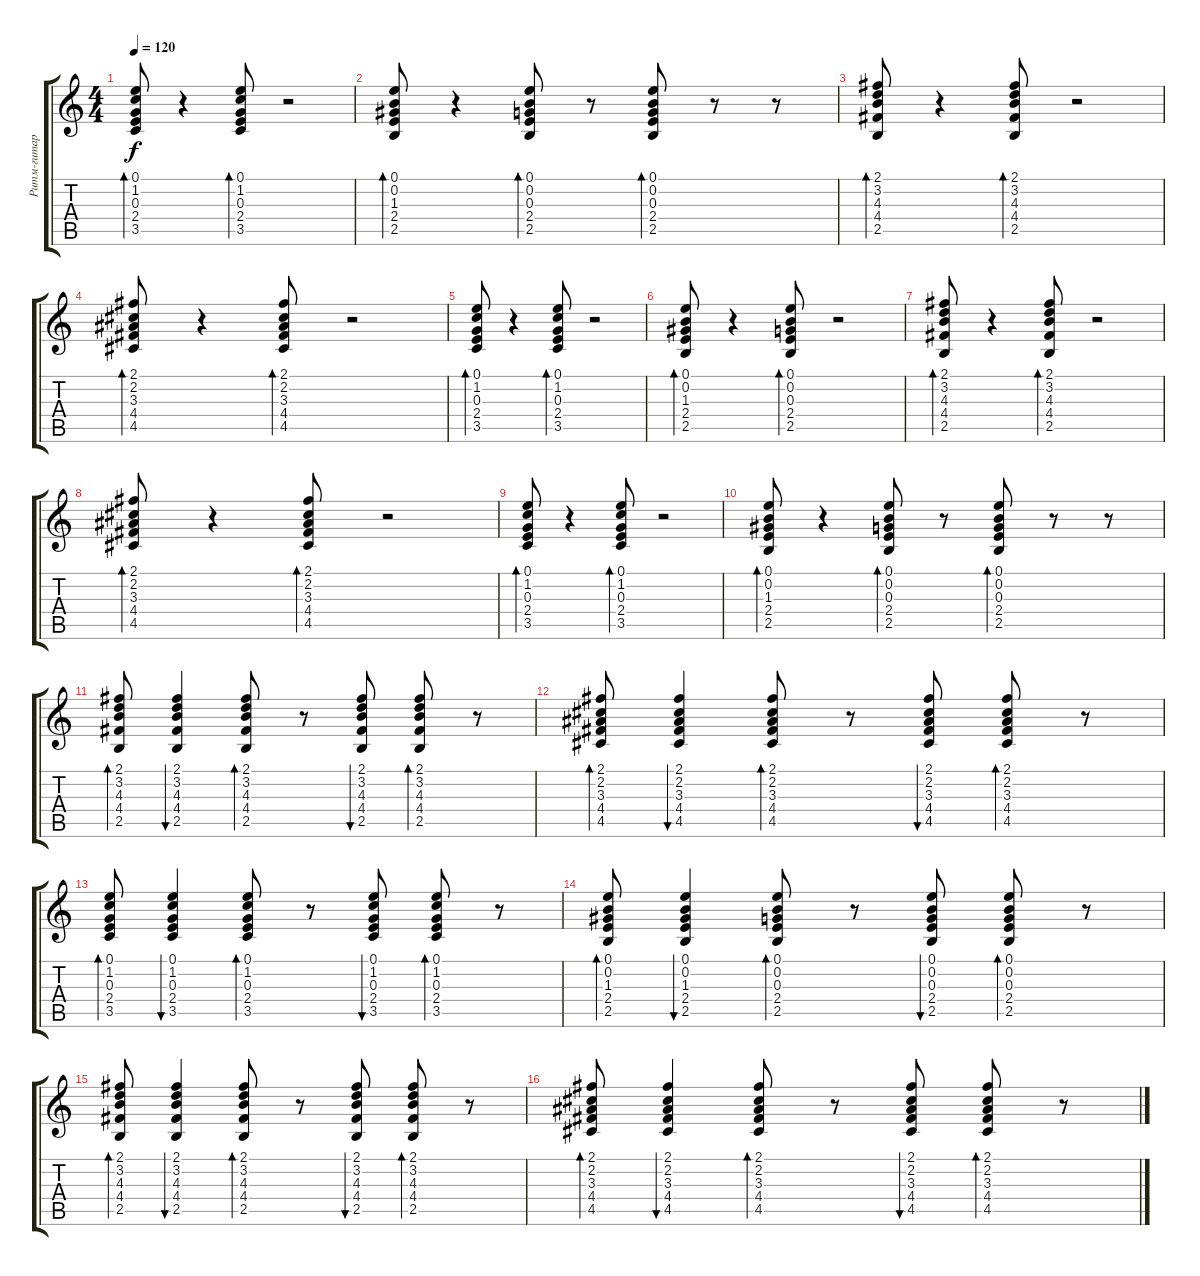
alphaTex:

\track ("Ритм-гитара" "Ритм-гитар") {instrument acousticguitarsteel}
\staff {score tabs}
\tuning (E4 B3 G3 D3 A2 E2) {hide}
\ts (4 4)
\tempo 120
\clef g2
\ks c
(0.1 1.2 0.3 2.4 3.5).8{bd 60 dy f} r.4 (0.1 1.2 0.3 2.4 3.5).8{bd 60} r.2 |
(0.1 0.2 1.3 2.4 2.5).8{bd 60} r.4 (0.1 0.2 0.3 2.4 2.5).8{bd 60} r.8 (0.1 0.2 0.3 2.4 2.5).8{bd 60} r.8 r.8 |
(2.1 3.2 4.3 4.4 2.5).8{bd 60} r.4 (2.1 3.2 4.3 4.4 2.5).8{bd 60} r.2 |
(2.1 2.2 3.3 4.4 4.5).8{bd 60} r.4 (2.1 2.2 3.3 4.4 4.5).8{bd 60} r.2 |
(0.1 1.2 0.3 2.4 3.5).8{bd 60} r.4 (0.1 1.2 0.3 2.4 3.5).8{bd 60} r.2 |
(0.1 0.2 1.3 2.4 2.5).8{bd 60} r.4 (0.1 0.2 0.3 2.4 2.5).8{bd 60} r.2 |
(2.1 3.2 4.3 4.4 2.5).8{bd 60} r.4 (2.1 3.2 4.3 4.4 2.5).8{bd 60} r.2 |
(2.1 2.2 3.3 4.4 4.5).8{bd 60} r.4 (2.1 2.2 3.3 4.4 4.5).8{bd 60} r.2 |
(0.1 1.2 0.3 2.4 3.5).8{bd 60} r.4 (0.1 1.2 0.3 2.4 3.5).8{bd 60} r.2 |
(0.1 0.2 1.3 2.4 2.5).8{bd 60} r.4 (0.1 0.2 0.3 2.4 2.5).8{bd 60} r.8 (0.1 0.2 0.3 2.4 2.5).8{bd 60} r.8 r.8 |
(2.1 3.2 4.3 4.4 2.5).8{bd 60} (2.1 3.2 4.3 4.4 2.5).4{bu 60} (2.1 3.2 4.3 4.4 2.5).8{bd 60} r.8 (2.1 3.2 4.3 4.4 2.5).8{bu 60} (2.1 3.2 4.3 4.4 2.5).8{bd 60} r.8 |
(2.1 2.2 3.3 4.4 4.5).8{bd 60} (2.1 2.2 3.3 4.4 4.5).4{bu 60} (2.1 2.2 3.3 4.4 4.5).8{bd 60} r.8 (2.1 2.2 3.3 4.4 4.5).8{bu 60} (2.1 2.2 3.3 4.4 4.5).8{bd 60} r.8 |
(0.1 1.2 0.3 2.4 3.5).8{bd 60} (0.1 1.2 0.3 2.4 3.5).4{bu 60} (0.1 1.2 0.3 2.4 3.5).8{bd 60} r.8 (0.1 1.2 0.3 2.4 3.5).8{bu 60} (0.1 1.2 0.3 2.4 3.5).8{bd 60} r.8 |
(0.1 0.2 1.3 2.4 2.5).8{bd 60} (0.1 0.2 1.3 2.4 2.5).4{bu 60} (0.1 0.2 0.3 2.4 2.5).8{bd 60} r.8 (0.1 0.2 0.3 2.4 2.5).8{bu 60} (0.1 0.2 0.3 2.4 2.5).8{bd 60} r.8 |
(2.1 3.2 4.3 4.4 2.5).8{bd 60} (2.1 3.2 4.3 4.4 2.5).4{bu 60} (2.1 3.2 4.3 4.4 2.5).8{bd 60} r.8 (2.1 3.2 4.3 4.4 2.5).8{bu 60} (2.1 3.2 4.3 4.4 2.5).8{bd 60} r.8 |
(2.1 2.2 3.3 4.4 4.5).8{bd 60} (2.1 2.2 3.3 4.4 4.5).4{bu 60} (2.1 2.2 3.3 4.4 4.5).8{bd 60} r.8 (2.1 2.2 3.3 4.4 4.5).8{bu 60} (2.1 2.2 3.3 4.4 4.5).8{bd 60} r.8
